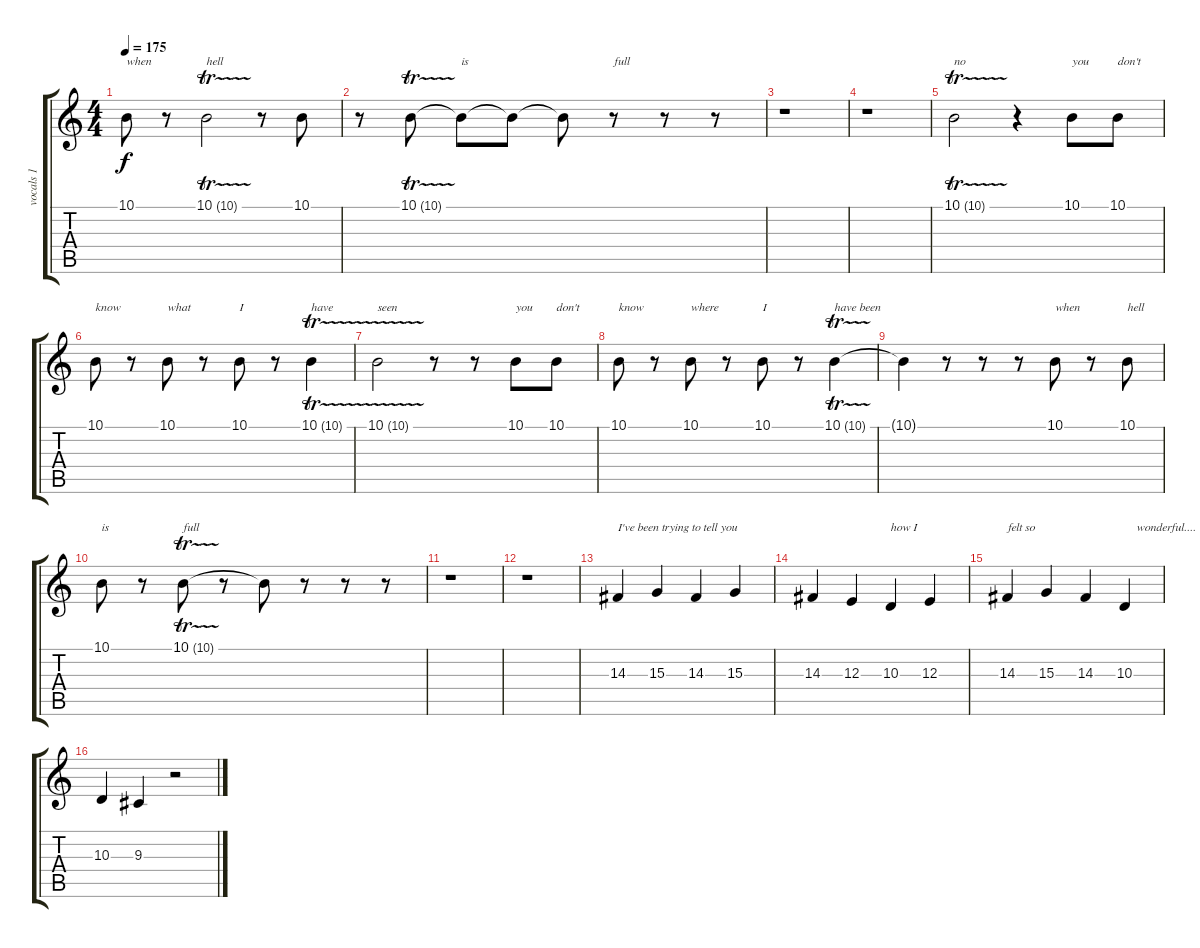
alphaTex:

\track ("vocals 1" "vocals 1") {instrument lead2sawtooth}
\staff {score tabs}
\tuning (Db4 Ab3 E3 B2 Gb2 B1) {hide}
\ts (4 4)
\tempo 175
\clef g2
\ks c
10.1.8{txt "when" dy f instrument gunshot} r.8 10.1{tr (10 16)}.2{txt "hell"} r.8 10.1.8 |
r.8 10.1{tr (10 16)}.8 10.1{t}.8{txt "is"} 10.1{t}.8 10.1{t}.8 r.8{txt "full"} r.8 r.8 |
r.1 |
r.1 |
10.1{tr (10 16)}.2{txt "no" instrument gunshot} r.4 10.1.8{txt "you"} 10.1.8{txt "don't"} |
10.1.8{txt "know "} r.8 10.1.8{txt "what"} r.8 10.1.8{txt "I"} r.8 10.1{tr (10 16)}.4{txt "have"} |
10.1{tr (10 16)}.2{txt "seen"} r.8 r.8 10.1.8{txt "you"} 10.1.8{txt "don't"} |
10.1.8{txt "know" instrument gunshot} r.8 10.1.8{txt "where"} r.8 10.1.8{txt "I"} r.8 10.1{tr (10 16)}.4{txt "have been"} |
10.1{t}.4 r.8 r.8 r.8 10.1.8{txt "when"} r.8 10.1.8{txt "hell"} |
10.1.8{txt "is"} r.8 10.1{tr (10 16)}.8{txt "full"} r.8 10.1{t}.8 r.8 r.8 r.8 |
r.1 |
r.1 |
14.3.4{txt "I've been trying to tell you" instrument lead2sawtooth} 15.3.4 14.3.4 15.3.4 |
14.3.4 12.3.4 10.3.4{txt "how I"} 12.3.4 |
14.3.4{txt "felt so"} 15.3.4 14.3.4 10.3.4{txt "    wonderful...."} |
10.3.4 9.3.4 r.2
